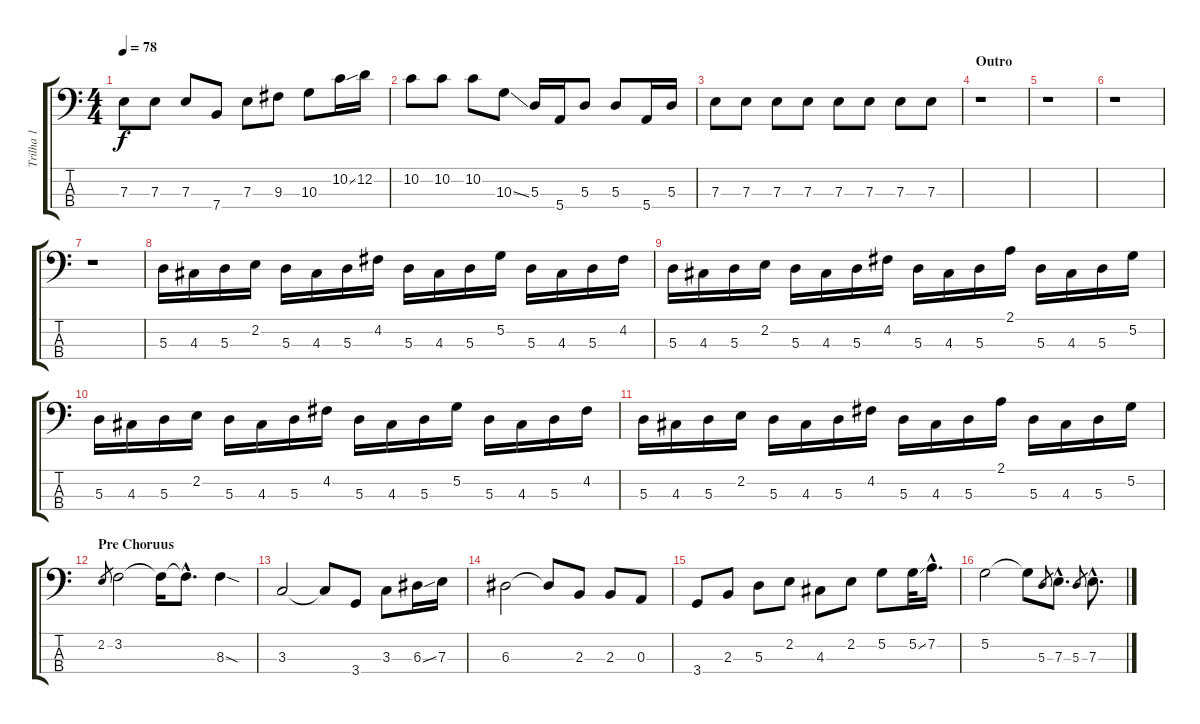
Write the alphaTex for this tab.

\track ("Trilha 1" "Trilha 1") {instrument electricbassfinger}
\staff {score tabs}
\tuning (G2 D2 A1 E1) {hide}
\ts (4 4)
\tempo 78
\clef f4
\ks c
7.3.8{dy f} 7.3.8 7.3.8 7.4.8 7.3.8 9.3.8 10.3.8 10.2{ss}.16 12.2.16 |
10.2.8 10.2.8 10.2.8 10.3{ss}.8 5.3.16 5.4.16 5.3.8 5.3.8 5.4.16 5.3.16 |
7.3.8 7.3.8 7.3.8 7.3.8 7.3.8 7.3.8 7.3.8 7.3.8 |
\section ("" "Outro")
r.1 |
r.1 |
r.1 |
r.1 |
5.3.16 4.3.16 5.3.16 2.2.16 5.3.16 4.3.16 5.3.16 4.2.16 5.3.16 4.3.16 5.3.16 5.2.16 5.3.16 4.3.16 5.3.16 4.2.16 |
5.3.16 4.3.16 5.3.16 2.2.16 5.3.16 4.3.16 5.3.16 4.2.16 5.3.16 4.3.16 5.3.16 2.1.16 5.3.16 4.3.16 5.3.16 5.2.16 |
5.3.16 4.3.16 5.3.16 2.2.16 5.3.16 4.3.16 5.3.16 4.2.16 5.3.16 4.3.16 5.3.16 5.2.16 5.3.16 4.3.16 5.3.16 4.2.16 |
5.3.16 4.3.16 5.3.16 2.2.16 5.3.16 4.3.16 5.3.16 4.2.16 5.3.16 4.3.16 5.3.16 2.1.16 5.3.16 4.3.16 5.3.16 5.2.16 |
\section ("" "Pre Choruus")
2.2.8{gr} 3.2.2 3.2{t}.16 3.2{hac t}.8{d} 8.3{sod}.4 |
3.3.2 3.3{t}.8 3.4.8 3.3.8 6.3{ss}.16 7.3.16 |
6.3.2 6.3{t}.8 2.3.8 2.3.8 0.3.8 |
3.4.8 2.3.8 5.3.8 2.2.8 4.3.8 2.2.8 5.2.8 5.2{ss}.32 7.2{hac}.16{d} |
5.2.2 5.2{t}.8 5.3.8{gr} 7.3{hac}.8{d} 5.3.8{gr} 7.3{hac}.8{d}
